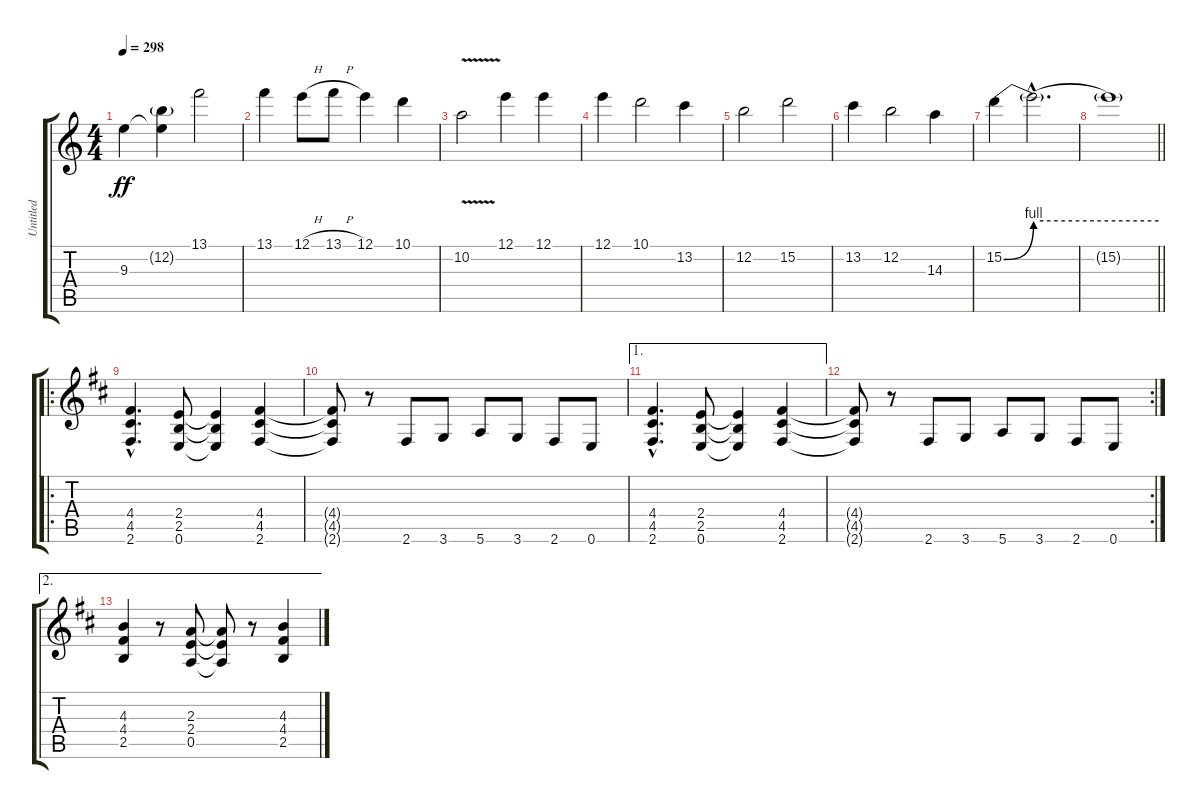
\track ("Untitled" "Untitled") {instrument distortionguitar}
\staff {score tabs}
\tuning (E4 B3 G3 D3 A2 E2) {hide}
\ts (4 4)
\tempo 298
\clef g2
\ks c
9.3.4{dy ff} (12.2{g} 9.3{t}).4 13.1.2 |
13.1.4 12.1{h}.8 13.1{h}.8 12.1.4 10.1.4 |
10.2{v}.2 12.1.4 12.1.4 |
12.1.4 10.1.2 13.2.4 |
12.2.2 15.2.2 |
13.2.4 12.2.2 14.3.4 |
15.2{be (bend 0 0 60 4)}.4 15.2{be (hold 0 4 60 4) hac t}.2{d} |
\barLineRight lightlight
15.2{t}.1 |
\ro
\ks d
(4.4{hac} 4.5{hac} 2.6{hac}).4{d} (2.4 2.5 0.6).8 (2.4{t} 2.5{t} 0.6{t}).4 (4.4 4.5 2.6).4 |
(4.4{t} 4.5{t} 2.6{t}).8 r.8 2.6.8 3.6.8 5.6.8 3.6.8 2.6.8 0.6.8 |
\ae 1
(4.4{hac} 4.5{hac} 2.6{hac}).4{d} (2.4 2.5 0.6).8 (2.4{t} 2.5{t} 0.6{t}).4 (4.4 4.5 2.6).4 |
\rc 2
(4.4{t} 4.5{t} 2.6{t}).8 r.8 2.6.8 3.6.8 5.6.8 3.6.8 2.6.8 0.6.8 |
\ae 2
(4.3 4.4 2.5).4 r.8 (2.3 2.4 0.5).8 (2.3{t} 2.4{t} 0.5{t}).8 r.8 (4.3 4.4 2.5).4
